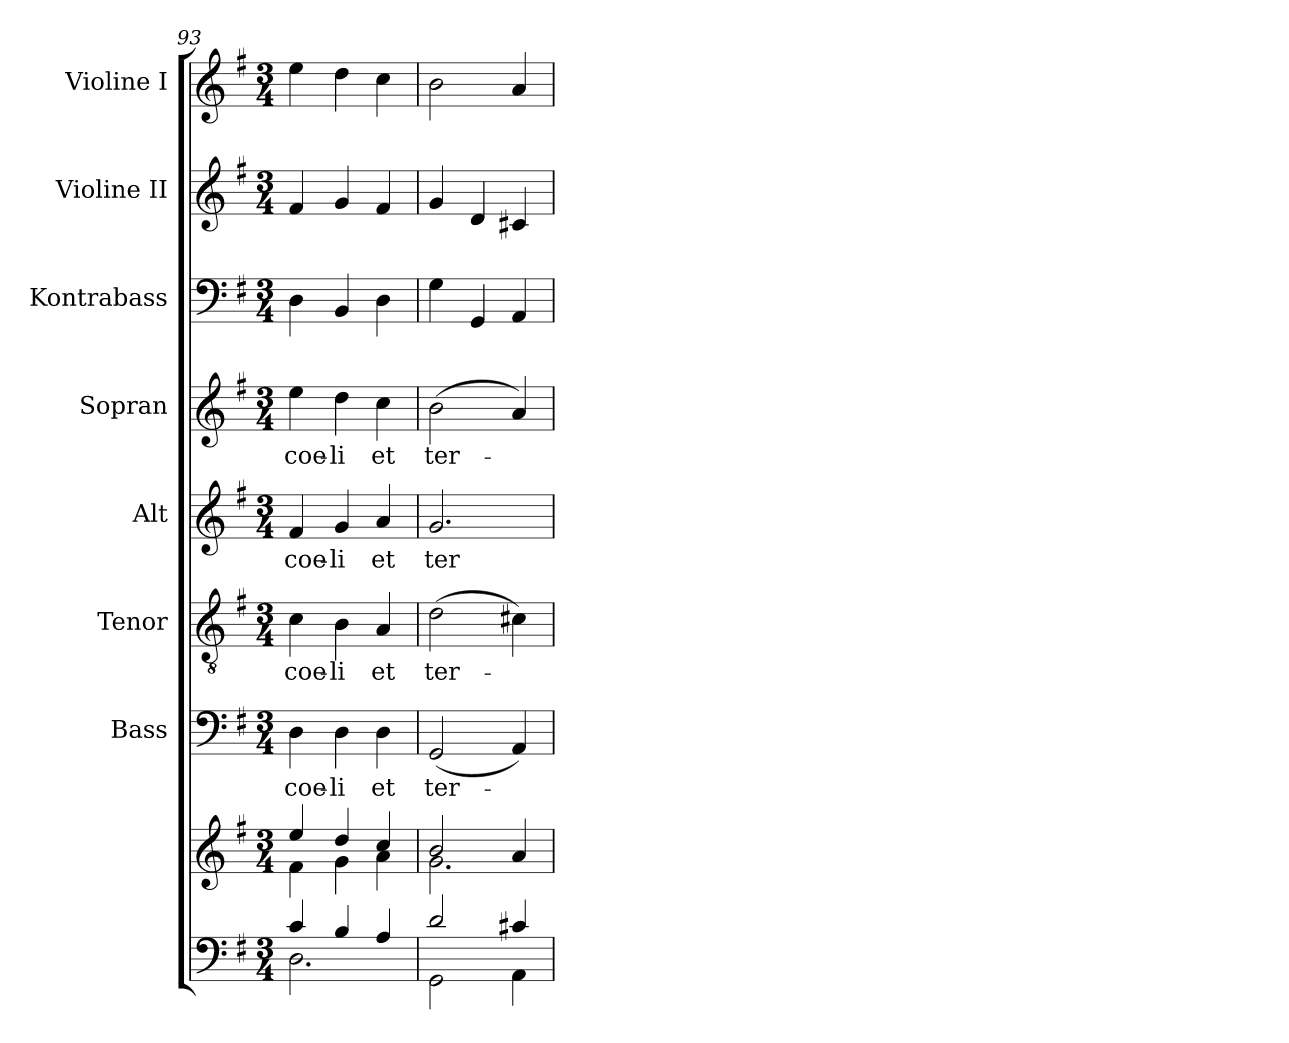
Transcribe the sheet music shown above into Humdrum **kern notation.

**kern	**kern	**kern	**text	**kern	**text	**kern	**text	**kern	**text	**kern	**kern	**kern
*part8	*part8	*part7	*part7	*part6	*part6	*part5	*part5	*part4	*part4	*part3	*part2	*part1
*staff9	*staff8	*staff7	*staff7	*staff6	*staff6	*staff5	*staff5	*staff4	*staff4	*staff3	*staff2	*staff1
*	*	*I"Bass	*	*I"Tenor	*	*I"Alt	*	*I"Sopran	*	*I"Kontrabass	*I"Violine II	*I"Violine I
*	*	*I'B.	*	*I'T.	*	*I'A.	*	*I'S.	*	*I'Kb.	*I'Vl. II	*I'Vl. I
*clefF4	*clefG2	*clefF4	*	*clefGv2	*	*clefG2	*	*clefG2	*	*clefF4	*clefG2	*clefG2
*	*	*	*	*	*	*	*	*	*	*ITrd7c12	*	*
*k[f#]	*k[f#]	*k[f#]	*	*k[f#]	*	*k[f#]	*	*k[f#]	*	*k[f#]	*k[f#]	*k[f#]
*G:	*G:	*G:	*	*G:	*	*G:	*	*G:	*	*G:	*G:	*G:
*M3/4	*M3/4	*M3/4	*	*M3/4	*	*M3/4	*	*M3/4	*	*M3/4	*M3/4	*M3/4
=93	=93	=93	=93	=93	=93	=93	=93	=93	=93	=93	=93	=93
*^	*^	*	*	*	*	*	*	*	*	*	*	*
!	!	!	!	!	!LO:LY:b	!	!LO:LY:b	!	!LO:LY:b	!	!LO:LY:b	!	!	!
4c/	2.D\	4ee/	4f#\	4D\	coe-	4c\	coe-	4f#/	coe-	4ee\	coe-	4DD\	4f#/	4ee\
!	!	!	!	!	!LO:LY:b	!	!LO:LY:b	!	!LO:LY:b	!	!LO:LY:b	!	!	!
4B/	.	4dd/	4g\	4D\	-li	4B\	-li	4g/	-li	4dd\	-li	4BBB/	4g/	4dd\
!	!	!	!	!	!LO:LY:b	!	!LO:LY:b	!	!LO:LY:b	!	!LO:LY:b	!	!	!
4A/	.	4cc/	4a\	4D\	et	4A/	et	4a/	et	4cc\	et	4DD\	4f#/	4cc\
!!LO:PB:g=z
=94	=94	=94	=94	=94	=94	=94	=94	=94	=94	=94	=94	=94	=94	=94
!	!	!	!	!	!LO:LY:b	!	!LO:LY:b	!	!LO:LY:b	!	!LO:LY:b	!	!	!
2d/	2GG\	2b/	2.g\	(<2GG/	ter-	(>2d\	ter-	2.g/	ter-	(>2b\	ter-	4GG\	4g/	2b\
.	.	.	.	.	.	.	.	.	.	.	.	4GGG/	4d/	.
4c#X/	4AA\	4a/	.	4AA/)	.	4c#X\)	.	.	.	4a/)	.	4AAA/	4c#X/	4a/
*v	*v	*	*	*	*	*	*	*	*	*	*	*	*	*
*	*v	*v	*	*	*	*	*	*	*	*	*	*	*
=	=	=	=	=	=	=	=	=	=	=	=	=
*-	*-	*-	*-	*-	*-	*-	*-	*-	*-	*-	*-	*-
